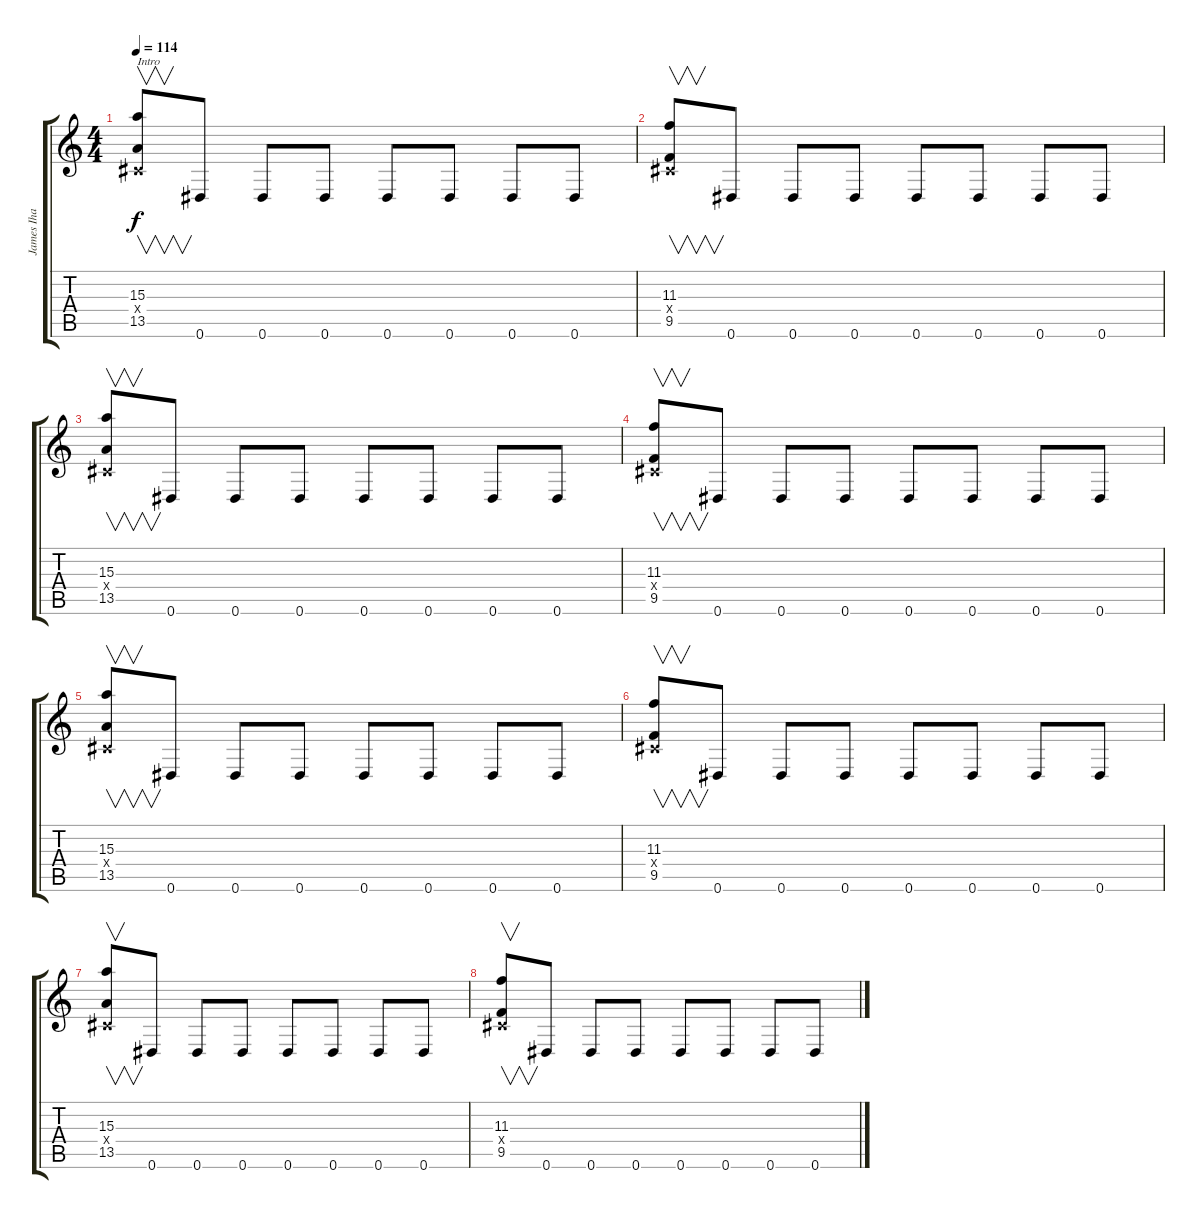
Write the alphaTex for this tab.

\track ("James Iha" "James Iha") {instrument overdrivenguitar}
\staff {score tabs}
\tuning (Eb4 Bb3 Gb3 Db3 Ab2 Eb2) {hide}
\ts (4 4)
\tempo 114
\clef g2
\ks c
(15.3 0.4{x} 13.5).8{v txt "Intro" dy f instrument overdrivenguitar} 0.6.8 0.6.8 0.6.8 0.6.8 0.6.8 0.6.8 0.6.8 |
(11.3 0.4{x} 9.5).8{v} 0.6.8 0.6.8 0.6.8 0.6.8 0.6.8 0.6.8 0.6.8 |
(15.3 0.4{x} 13.5).8{v} 0.6.8 0.6.8 0.6.8 0.6.8 0.6.8 0.6.8 0.6.8 |
(11.3 0.4{x} 9.5).8{v} 0.6.8 0.6.8 0.6.8 0.6.8 0.6.8 0.6.8 0.6.8 |
(15.3 0.4{x} 13.5).8{v} 0.6.8 0.6.8 0.6.8 0.6.8 0.6.8 0.6.8 0.6.8 |
(11.3 0.4{x} 9.5).8{v} 0.6.8 0.6.8 0.6.8 0.6.8 0.6.8 0.6.8 0.6.8 |
(15.3 0.4{x} 13.5).8{v} 0.6.8 0.6.8 0.6.8 0.6.8 0.6.8 0.6.8 0.6.8 |
(11.3 0.4{x} 9.5).8{v} 0.6.8 0.6.8 0.6.8 0.6.8 0.6.8 0.6.8 0.6.8
